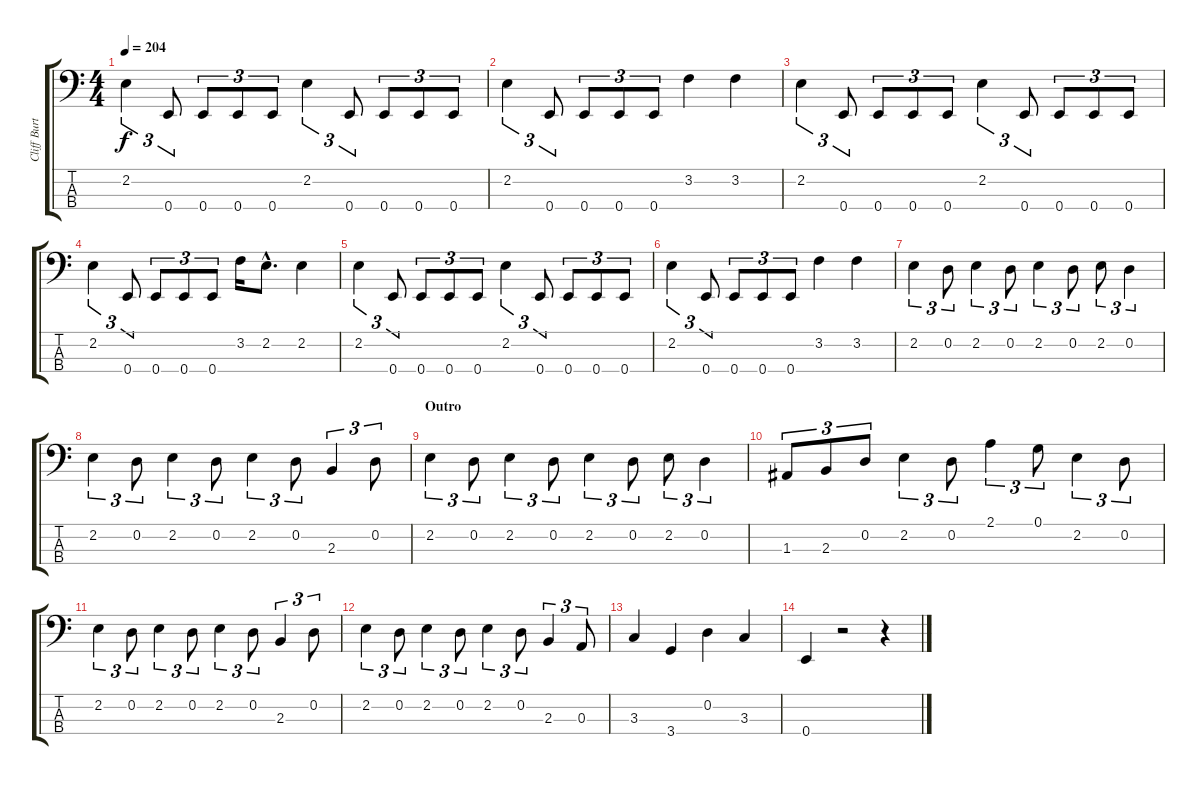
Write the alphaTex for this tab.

\track ("Cliff Burton (Bass)" "Cliff Burt") {instrument electricbassfinger}
\staff {score tabs}
\tuning (G2 D2 A1 E1) {hide}
\ts (4 4)
\tempo 204
\clef f4
\ks c
2.2.4{tu (3 2) dy f} 0.4.8{tu (3 2)} 0.4.8{tu (3 2)} 0.4.8{tu (3 2)} 0.4.8{tu (3 2)} 2.2.4{tu (3 2)} 0.4.8{tu (3 2)} 0.4.8{tu (3 2)} 0.4.8{tu (3 2)} 0.4.8{tu (3 2)} |
2.2.4{tu (3 2)} 0.4.8{tu (3 2)} 0.4.8{tu (3 2)} 0.4.8{tu (3 2)} 0.4.8{tu (3 2)} 3.2.4 3.2.4 |
2.2.4{tu (3 2)} 0.4.8{tu (3 2)} 0.4.8{tu (3 2)} 0.4.8{tu (3 2)} 0.4.8{tu (3 2)} 2.2.4{tu (3 2)} 0.4.8{tu (3 2)} 0.4.8{tu (3 2)} 0.4.8{tu (3 2)} 0.4.8{tu (3 2)} |
2.2.4{tu (3 2)} 0.4.8{tu (3 2)} 0.4.8{tu (3 2)} 0.4.8{tu (3 2)} 0.4.8{tu (3 2)} 3.2.16 2.2{hac}.8{d} 2.2.4 |
2.2.4{tu (3 2)} 0.4.8{tu (3 2)} 0.4.8{tu (3 2)} 0.4.8{tu (3 2)} 0.4.8{tu (3 2)} 2.2.4{tu (3 2)} 0.4.8{tu (3 2)} 0.4.8{tu (3 2)} 0.4.8{tu (3 2)} 0.4.8{tu (3 2)} |
2.2.4{tu (3 2)} 0.4.8{tu (3 2)} 0.4.8{tu (3 2)} 0.4.8{tu (3 2)} 0.4.8{tu (3 2)} 3.2.4 3.2.4 |
2.2.4{tu (3 2)} 0.2.8{tu (3 2)} 2.2.4{tu (3 2)} 0.2.8{tu (3 2)} 2.2.4{tu (3 2)} 0.2.8{tu (3 2)} 2.2.8{tu (3 2)} 0.2.4{tu (3 2)} |
2.2.4{tu (3 2)} 0.2.8{tu (3 2)} 2.2.4{tu (3 2)} 0.2.8{tu (3 2)} 2.2.4{tu (3 2)} 0.2.8{tu (3 2)} 2.3.4{tu (3 2)} 0.2.8{tu (3 2)} |
\section ("" "Outro")
2.2.4{tu (3 2)} 0.2.8{tu (3 2)} 2.2.4{tu (3 2)} 0.2.8{tu (3 2)} 2.2.4{tu (3 2)} 0.2.8{tu (3 2)} 2.2.8{tu (3 2)} 0.2.4{tu (3 2)} |
1.3.8{tu (3 2)} 2.3.8{tu (3 2)} 0.2.8{tu (3 2)} 2.2.4{tu (3 2)} 0.2.8{tu (3 2)} 2.1.4{tu (3 2)} 0.1.8{tu (3 2)} 2.2.4{tu (3 2)} 0.2.8{tu (3 2)} |
2.2.4{tu (3 2)} 0.2.8{tu (3 2)} 2.2.4{tu (3 2)} 0.2.8{tu (3 2)} 2.2.4{tu (3 2)} 0.2.8{tu (3 2)} 2.3.4{tu (3 2)} 0.2.8{tu (3 2)} |
2.2.4{tu (3 2)} 0.2.8{tu (3 2)} 2.2.4{tu (3 2)} 0.2.8{tu (3 2)} 2.2.4{tu (3 2)} 0.2.8{tu (3 2)} 2.3.4{tu (3 2)} 0.3.8{tu (3 2)} |
3.3.4 3.4.4 0.2.4 3.3.4 |
0.4.4 r.2 r.4
